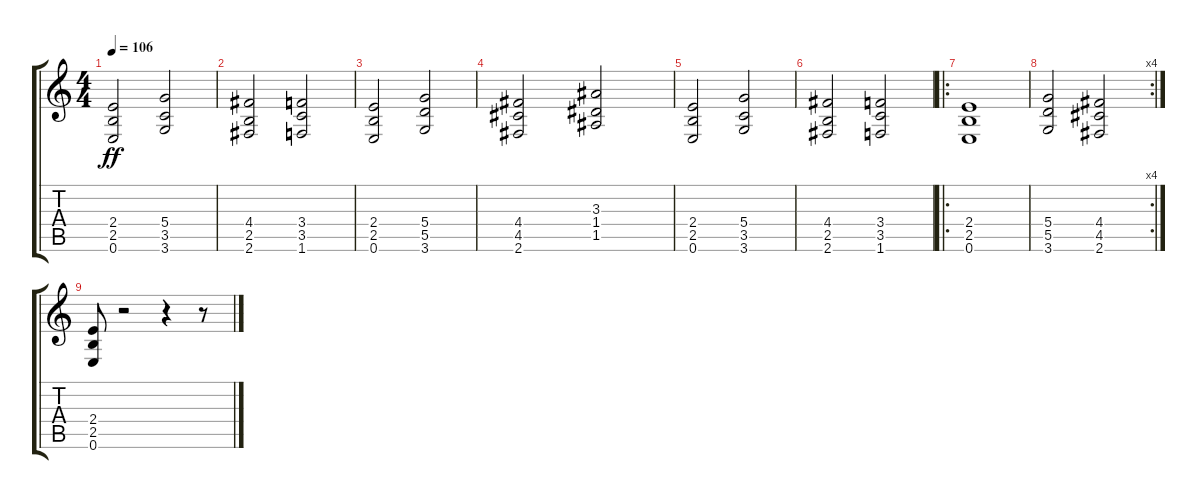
\track "" {instrument overdrivenguitar}
\staff {score tabs}
\tuning (E4 B3 G3 D3 A2 E2) {hide}
\ts (4 4)
\tempo 106
\clef g2
\ks c
(2.4 2.5 0.6).2{dy ff} (5.4 3.5 3.6).2 |
(4.4 2.5 2.6).2 (3.4 3.5 1.6).2 |
(2.4 2.5 0.6).2 (5.4 5.5 3.6).2 |
(4.4 4.5 2.6).2 (3.3 1.4 1.5).2 |
(2.4 2.5 0.6).2 (5.4 3.5 3.6).2 |
(4.4 2.5 2.6).2 (3.4 3.5 1.6).2 |
\ro
(2.4 2.5 0.6).1 |
\rc 4
(5.4 5.5 3.6).2 (4.4 4.5 2.6).2 |
(2.4 2.5 0.6).8 r.2 r.4 r.8
